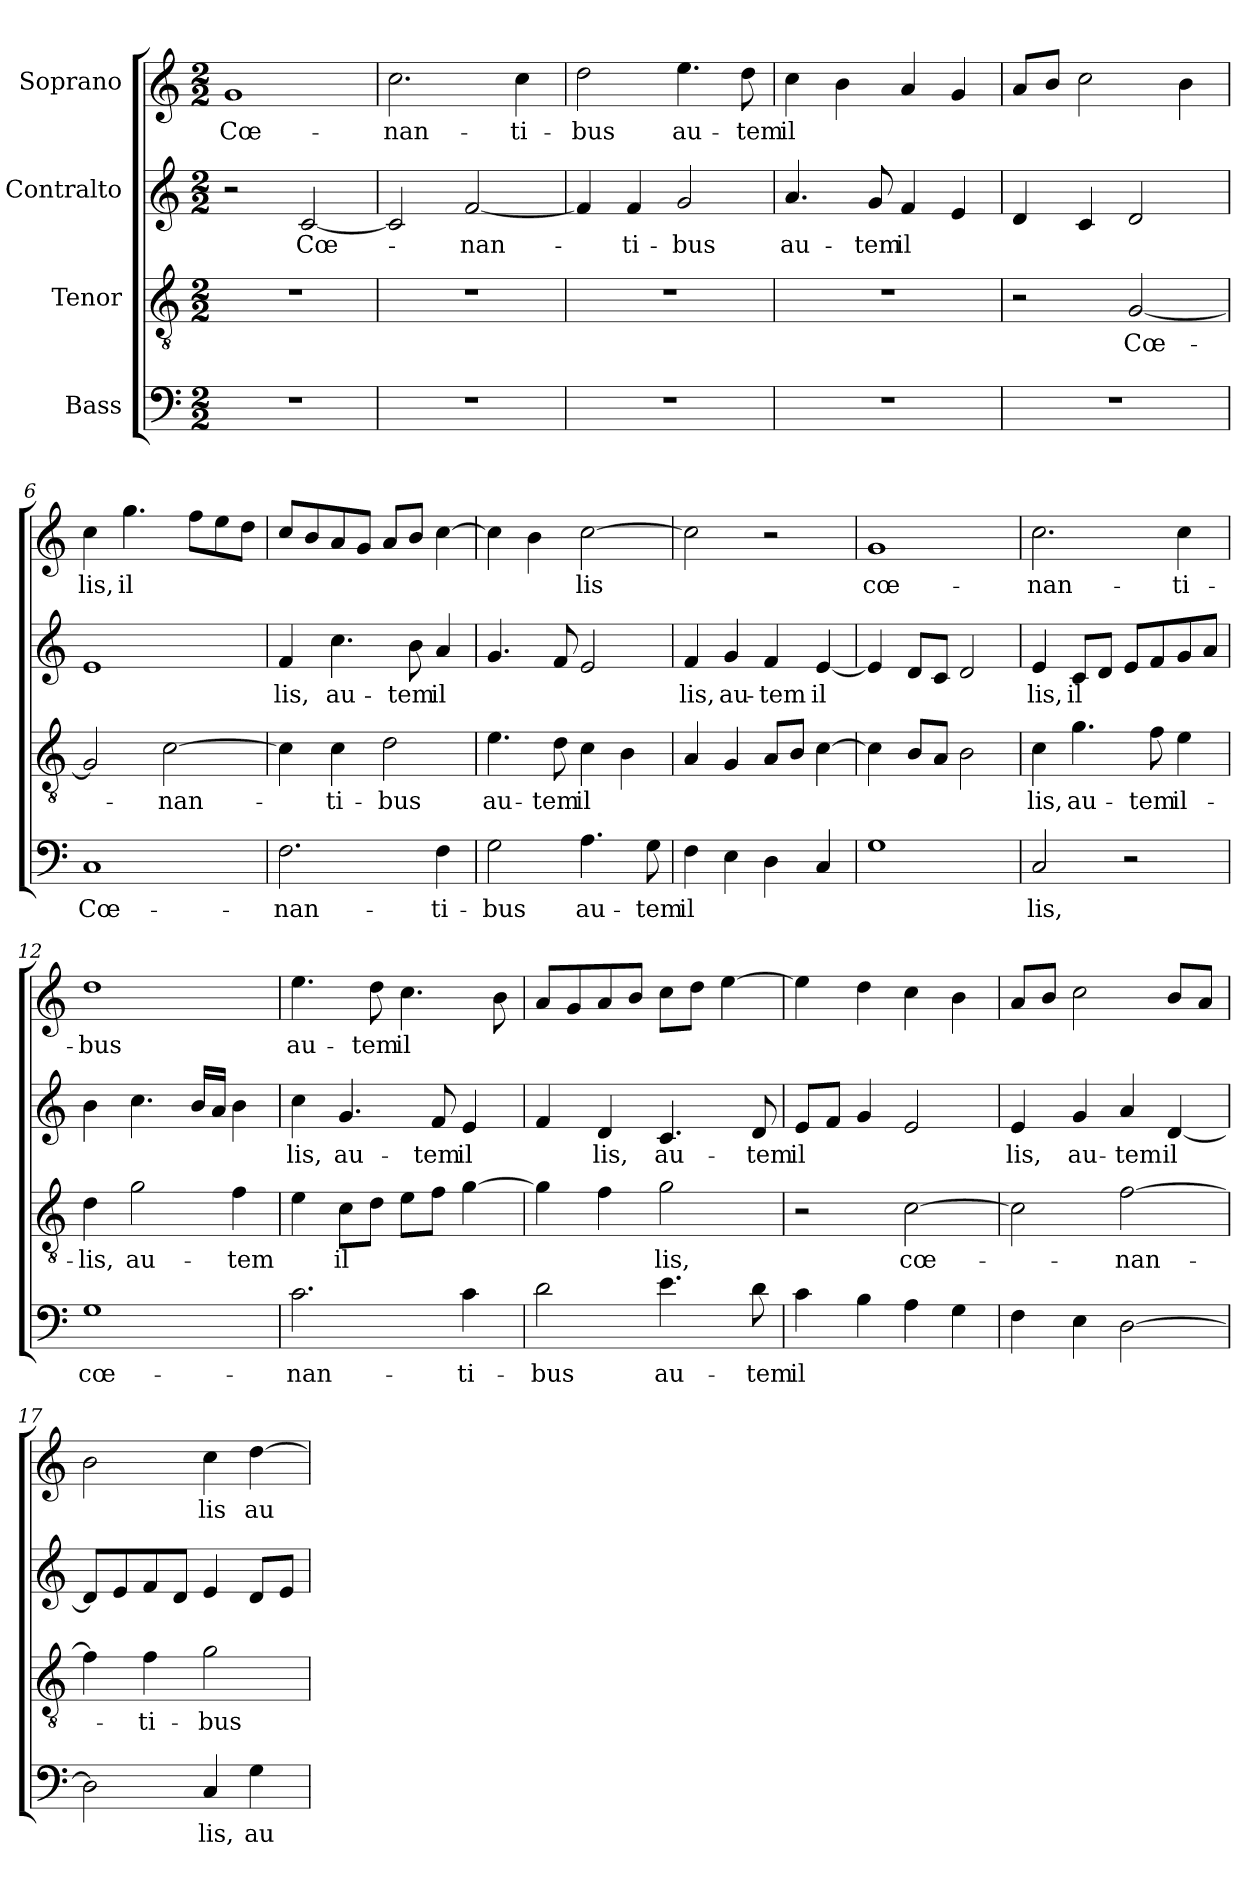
**kern	**text	**kern	**text	**kern	**text	**kern	**text
*part4	*part4	*part3	*part3	*part2	*part2	*part1	*part1
*staff4	*staff4	*staff3	*staff3	*staff2	*staff2	*staff1	*staff1
*I"Bass	*	*I"Tenor	*	*I"Contralto	*	*I"Soprano	*
!!LO:PB:g=z
*stria5	*	*stria5	*	*stria5	*	*stria5	*
*clefF4	*	*clefGv2	*	*clefG2	*	*clefG2	*
*k[]	*	*k[]	*	*	*	*	*
*C:	*	*C:	*	*	*	*	*
*M2/2	*	*M2/2	*	*M2/2	*	*M2/2	*
=1	=1	=1	=1	=1	=1	=1	=1
!	!	!	!	!	!	!	!LO:LY:b:cj
1r	.	1r	.	2r	.	1g	Cœ-
!	!	!	!	!	!LO:LY:b:cj	!	!
.	.	.	.	[<2c/	Cœ-	.	.
=2	=2	=2	=2	=2	=2	=2	=2
!	!	!	!	!	!	!	!LO:LY:b:cj
1r	.	1r	.	2c/]	.	2.cc\	-nan-
!	!	!	!	!	!LO:LY:b:cj	!	!
.	.	.	.	[<2f/	-nan-	.	.
!	!	!	!	!	!	!	!LO:LY:b:cj
.	.	.	.	.	.	4cc\	-ti-
=3	=3	=3	=3	=3	=3	=3	=3
!	!	!	!	!	!	!	!LO:LY:b:cj
1r	.	1r	.	4f/]	.	2dd\	-bus
!	!	!	!	!	!LO:LY:b:cj	!	!
.	.	.	.	4f/	-ti-	.	.
!	!	!	!	!	!LO:LY:b:cj	!	!LO:LY:b:cj
.	.	.	.	2g/	-bus	4.ee\	au-
!	!	!	!	!	!	!	!LO:LY:b:cj
.	.	.	.	.	.	8dd\	-tem
=4	=4	=4	=4	=4	=4	=4	=4
!	!	!	!	!	!LO:LY:b:cj	!	!LO:LY:b:cj
1r	.	1r	.	4.a/	au-	4cc\	il-
!	!	!	!	!	!	!	!LO:LY:b:cj
.	.	.	.	.	.	4b\	--
!	!	!	!	!	!LO:LY:b:cj	!	!
.	.	.	.	8g/	-tem	.	.
!	!	!	!	!	!LO:LY:b:cj	!	!LO:LY:b:cj
.	.	.	.	4f/	il-	4a/	--
!	!	!	!	!	!LO:LY:b:cj	!	!LO:LY:b:cj
.	.	.	.	4e/	--	4g/	--
=5	=5	=5	=5	=5	=5	=5	=5
!	!	!	!	!	!LO:LY:b:cj	!	!LO:LY:b:cj
1r	.	2r	.	4d/	--	8a/L	--
!	!	!	!	!	!	!	!LO:LY:b:cj
.	.	.	.	.	.	8b/J	--
!	!	!	!	!	!LO:LY:b:cj	!	!LO:LY:b:cj
.	.	.	.	4c/	--	2cc\	--
!	!	!	!LO:LY:b:cj	!	!LO:LY:b:cj	!	!
.	.	[<2G/	Cœ-	2d/	--	.	.
!	!	!	!	!	!	!	!LO:LY:b:cj
.	.	.	.	.	.	4b\	--
=6	=6	=6	=6	=6	=6	=6	=6
!	!LO:LY:b:cj	!	!	!	!LO:LY:b:cj	!	!LO:LY:b:cj
1C	Cœ-	2G/]	.	1e	--	4cc\	-lis,
!	!	!	!	!	!	!	!LO:LY:b:cj
.	.	.	.	.	.	4.gg\	il-
!	!	!	!LO:LY:b:cj	!	!	!	!
.	.	[>2c\	-nan-	.	.	.	.
!	!	!	!	!	!	!	!LO:LY:b:cj
.	.	.	.	.	.	8ff\L	--
!	!	!	!	!	!	!	!LO:LY:b:cj
.	.	.	.	.	.	8ee\	--
!	!	!	!	!	!	!	!LO:LY:b:cj
.	.	.	.	.	.	8dd\J	--
!!LO:LB:g=z
=7	=7	=7	=7	=7	=7	=7	=7
!	!LO:LY:b:cj	!	!	!	!LO:LY:b:cj	!	!LO:LY:b:cj
2.F\	-nan-	4c\]	.	4f/	-lis,	8cc/L	--
!	!	!	!	!	!	!	!LO:LY:b:cj
.	.	.	.	.	.	8b/	--
!	!	!	!LO:LY:b:cj	!	!LO:LY:b:cj	!	!LO:LY:b:cj
.	.	4c\	-ti-	4.cc\	au-	8a/	--
!	!	!	!	!	!	!	!LO:LY:b:cj
.	.	.	.	.	.	8g/J	--
!	!	!	!LO:LY:b:cj	!	!	!	!LO:LY:b:cj
.	.	2d\	-bus	.	.	8a/L	--
!	!	!	!	!	!LO:LY:b:cj	!	!LO:LY:b:cj
.	.	.	.	8b\	-tem	8b/J	--
!	!LO:LY:b:cj	!	!	!	!LO:LY:b:cj	!	!LO:LY:b:cj
4F\	-ti-	.	.	4a/	il-	[>4cc\	--
!!LO:LB:g=z
=8	=8	=8	=8	=8	=8	=8	=8
!	!LO:LY:b:cj	!	!LO:LY:b:cj	!	!LO:LY:b:cj	!	!
2G\	-bus	4.e\	au-	4.g/	--	4cc\]	.
!	!	!	!	!	!	!	!LO:LY:b:cj
.	.	.	.	.	.	4b\	--
!	!	!	!LO:LY:b:cj	!	!LO:LY:b:cj	!	!
.	.	8d\	-tem	8f/	--	.	.
!	!LO:LY:b:cj	!	!LO:LY:b:cj	!	!LO:LY:b:cj	!	!LO:LY:b:cj
4.A\	au-	4c\	il-	2e/	--	[>2cc\	-lis
!	!	!	!LO:LY:b:cj	!	!	!	!
.	.	4B\	--	.	.	.	.
!	!LO:LY:b:cj	!	!	!	!	!	!
8G\	-tem	.	.	.	.	.	.
=9	=9	=9	=9	=9	=9	=9	=9
!	!LO:LY:b:cj	!	!LO:LY:b:cj	!	!LO:LY:b:cj	!	!
4F\	il-	4A/	--	4f/	-lis,	2cc\]	.
!	!LO:LY:b:cj	!	!LO:LY:b:cj	!	!LO:LY:b:cj	!	!
4E\	--	4G/	--	4g/	au-	.	.
!	!LO:LY:b:cj	!	!LO:LY:b:cj	!	!LO:LY:b:cj	!	!
4D\	--	8A/L	--	4f/	-tem	2r	.
!	!	!	!LO:LY:b:cj	!	!	!	!
.	.	8B/J	--	.	.	.	.
!	!LO:LY:b:cj	!	!LO:LY:b:cj	!	!LO:LY:b:cj	!	!
4C/	--	[>4c\	--	[<4e/	il-	.	.
=10	=10	=10	=10	=10	=10	=10	=10
!	!LO:LY:b:cj	!	!	!	!	!	!LO:LY:b:cj
1G	--	4c\]	.	4e/]	.	1g	cœ-
!	!	!	!LO:LY:b:cj	!	!LO:LY:b:cj	!	!
.	.	8B/L	--	8d/L	--	.	.
!	!	!	!LO:LY:b:cj	!	!LO:LY:b:cj	!	!
.	.	8A/J	--	8c/J	--	.	.
!	!	!	!LO:LY:b:cj	!	!LO:LY:b:cj	!	!
.	.	2B\	--	2d/	--	.	.
=11	=11	=11	=11	=11	=11	=11	=11
!	!LO:LY:b:cj	!	!LO:LY:b:cj	!	!LO:LY:b:cj	!	!LO:LY:b:cj
2C/	-lis,	4c\	-lis,	4e/	-lis,	2.cc\	-nan-
!	!	!	!LO:LY:b:cj	!	!LO:LY:b:cj	!	!
.	.	4.g\	au-	8c/L	il-	.	.
!	!	!	!	!	!LO:LY:b:cj	!	!
.	.	.	.	8d/J	--	.	.
!	!	!	!	!	!LO:LY:b:cj	!	!
2r	.	.	.	8e/L	--	.	.
!	!	!	!LO:LY:b:cj	!	!LO:LY:b:cj	!	!
.	.	8f\	-tem	8f/	--	.	.
!	!	!	!LO:LY:b:cj	!	!LO:LY:b:cj	!	!LO:LY:b:cj
.	.	4e\	il-	8g/	--	4cc\	-ti-
!	!	!	!	!	!LO:LY:b:cj	!	!
.	.	.	.	8a/J	--	.	.
=12	=12	=12	=12	=12	=12	=12	=12
!	!LO:LY:b:cj	!	!LO:LY:b:cj	!	!LO:LY:b:cj	!	!LO:LY:b:cj
1G	cœ-	4d\	-lis,	4b\	--	1dd	-bus
!	!	!	!LO:LY:b:cj	!	!LO:LY:b:cj	!	!
.	.	2g\	au-	4.cc\	--	.	.
!	!	!	!	!	!LO:LY:b:cj	!	!
.	.	.	.	16b/L	--	.	.
!	!	!	!	!	!LO:LY:b:cj	!	!
.	.	.	.	16a/J	--	.	.
!	!	!	!LO:LY:b:cj	!	!LO:LY:b:cj	!	!
.	.	4f\	-tem	4b\	--	.	.
!!LO:LB:g=z
=13	=13	=13	=13	=13	=13	=13	=13
!	!LO:LY:b:cj	!	!LO:LY:b:cj	!	!LO:LY:b:cj	!	!LO:LY:b:cj
2.c\	-nan-	4e\	-	4cc\	-lis,	4.ee\	au-
!	!	!	!LO:LY:b:cj	!	!LO:LY:b:cj	!	!
.	.	8c\L	-il-	4.g/	au-	.	.
!	!	!	!LO:LY:b:cj	!	!	!	!LO:LY:b:cj
.	.	8d\J	--	.	.	8dd\	-tem
!	!	!	!LO:LY:b:cj	!	!	!	!LO:LY:b:cj
.	.	8e\L	--	.	.	4.cc\	il-
!	!	!	!LO:LY:b:cj	!	!LO:LY:b:cj	!	!
.	.	8f\J	--	8f/	-tem	.	.
!	!LO:LY:b:cj	!	!LO:LY:b:cj	!	!LO:LY:b:cj	!	!
4c\	-ti-	[>4g\	--	4e/	il-	.	.
!	!	!	!	!	!	!	!LO:LY:b:cj
.	.	.	.	.	.	8b\	--
=14	=14	=14	=14	=14	=14	=14	=14
!	!LO:LY:b:cj	!	!	!	!LO:LY:b:cj	!	!LO:LY:b:cj
2d\	-bus	4g\]	.	4f/	--	8a/L	--
!	!	!	!	!	!	!	!LO:LY:b:cj
.	.	.	.	.	.	8g/	--
!	!	!	!LO:LY:b:cj	!	!LO:LY:b:cj	!	!LO:LY:b:cj
.	.	4f\	--	4d/	-lis,	8a/	--
!	!	!	!	!	!	!	!LO:LY:b:cj
.	.	.	.	.	.	8b/J	--
!	!LO:LY:b:cj	!	!LO:LY:b:cj	!	!LO:LY:b:cj	!	!LO:LY:b:cj
4.e\	au-	2g\	-lis,	4.c/	au-	8cc\L	--
!	!	!	!	!	!	!	!LO:LY:b:cj
.	.	.	.	.	.	8dd\J	--
!	!	!	!	!	!	!	!LO:LY:b:cj
.	.	.	.	.	.	[>4ee\	--
!	!LO:LY:b:cj	!	!	!	!LO:LY:b:cj	!	!
8d\	-tem	.	.	8d/	-tem	.	.
!!LO:PB:g=z
=15	=15	=15	=15	=15	=15	=15	=15
!	!LO:LY:b:cj	!	!	!	!LO:LY:b:cj	!	!
4c\	il-	2r	.	8e/L	il-	4ee\]	.
!	!	!	!	!	!LO:LY:b:cj	!	!
.	.	.	.	8f/J	--	.	.
!	!LO:LY:b:cj	!	!	!	!LO:LY:b:cj	!	!LO:LY:b:cj
4B\	--	.	.	4g/	--	4dd\	--
!	!LO:LY:b:cj	!	!LO:LY:b:cj	!	!LO:LY:b:cj	!	!LO:LY:b:cj
4A\	--	[>2c\	cœ-	2e/	--	4cc\	--
!	!LO:LY:b:cj	!	!	!	!	!	!LO:LY:b:cj
4G\	--	.	.	.	.	4b\	--
=16	=16	=16	=16	=16	=16	=16	=16
!	!LO:LY:b:cj	!	!	!	!LO:LY:b:cj	!	!LO:LY:b:cj
4F\	--	2c\]	.	4e/	-lis,	8a/L	--
!	!	!	!	!	!	!	!LO:LY:b:cj
.	.	.	.	.	.	8b/J	--
!	!LO:LY:b:cj	!	!	!	!LO:LY:b:cj	!	!LO:LY:b:cj
4E\	--	.	.	4g/	au-	2cc\	--
!	!LO:LY:b:cj	!	!LO:LY:b:cj	!	!LO:LY:b:cj	!	!
[>2D\	--	[>2f\	-nan-	4a/	-tem	.	.
!	!	!	!	!	!LO:LY:b:cj	!	!LO:LY:b:cj
.	.	.	.	[<4d/	il-	8b/L	--
!	!	!	!	!	!	!	!LO:LY:b:cj
.	.	.	.	.	.	8a/J	--
=17	=17	=17	=17	=17	=17	=17	=17
!	!	!	!	!	!	!	!LO:LY:b:cj
2D\]	.	4f\]	.	8d/L]	.	2b\	--
!	!	!	!	!	!LO:LY:b:cj	!	!
.	.	.	.	8e/	--	.	.
!	!	!	!LO:LY:b:cj	!	!LO:LY:b:cj	!	!
.	.	4f\	-ti-	8f/	--	.	.
!	!	!	!	!	!LO:LY:b:cj	!	!
.	.	.	.	8d/J	--	.	.
!	!LO:LY:b:cj	!	!LO:LY:b:cj	!	!LO:LY:b:cj	!	!LO:LY:b:cj
4C/	-lis,	2g\	-bus	4e/	--	4cc\	-lis
!	!LO:LY:b:cj	!	!	!	!LO:LY:b:cj	!	!LO:LY:b:cj
4G\	au-	.	.	8d/L	--	[>4dd\	au-
!	!	!	!	!	!LO:LY:b:cj	!	!
.	.	.	.	8e/J	--	.	.
=	=	=	=	=	=	=	=
*-	*-	*-	*-	*-	*-	*-	*-
